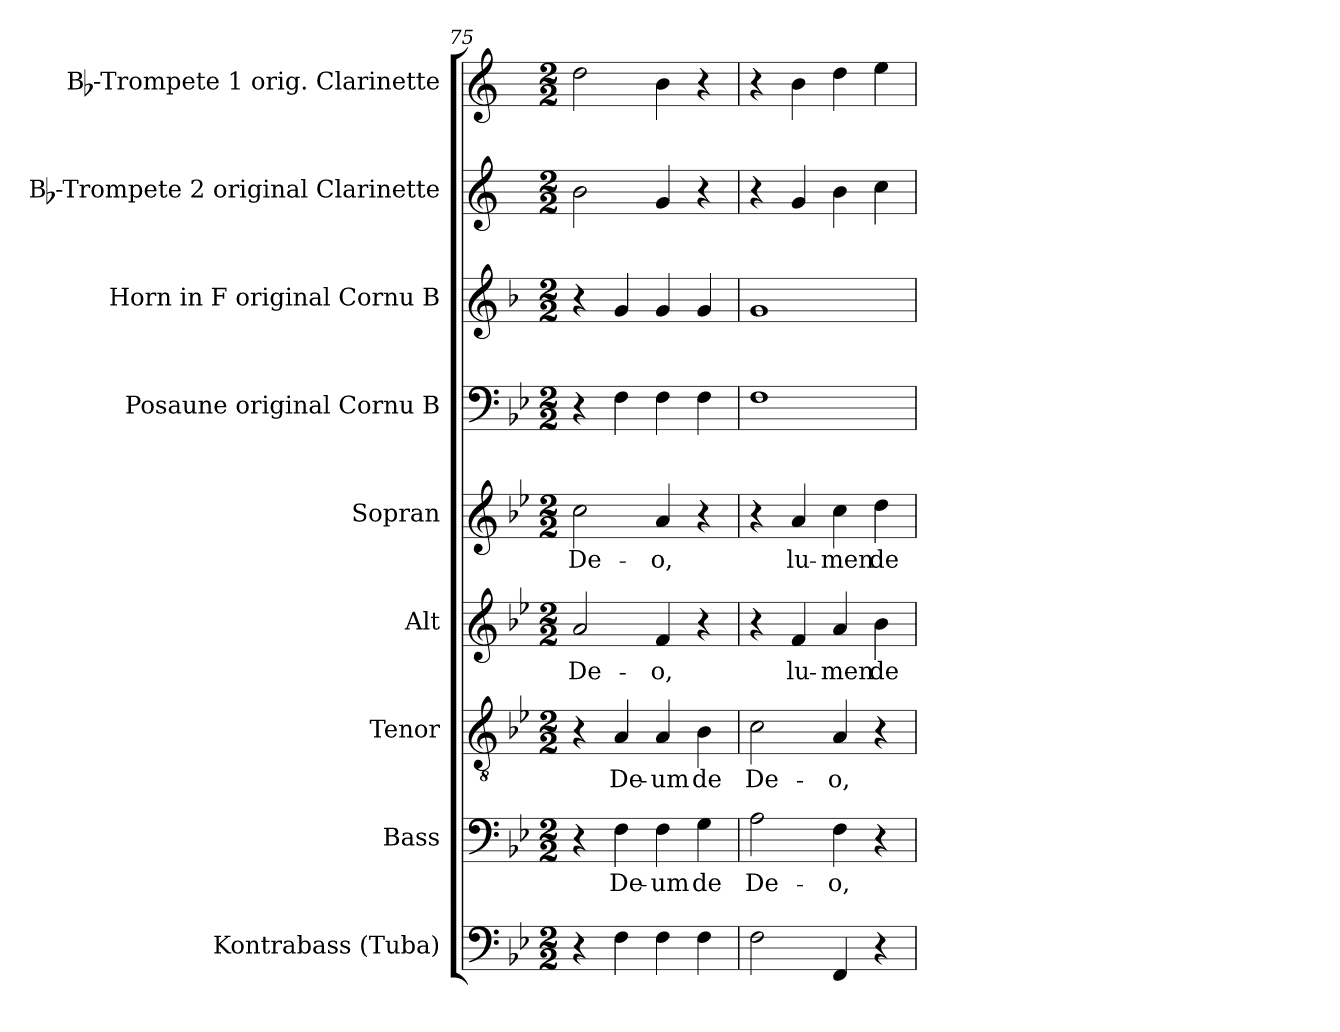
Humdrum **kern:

**kern	**kern	**text	**kern	**text	**kern	**text	**kern	**text	**kern	**kern	**kern	**kern
*part9	*part8	*part8	*part7	*part7	*part6	*part6	*part5	*part5	*part4	*part3	*part2	*part1
*staff9	*staff8	*staff8	*staff7	*staff7	*staff6	*staff6	*staff5	*staff5	*staff4	*staff3	*staff2	*staff1
*I"Kontrabass (Tuba)	*I"Bass	*	*I"Tenor	*	*I"Alt	*	*I"Sopran	*	*I"Posaune original Cornu B	*I"Horn in F original Cornu B	*I"Bb-Trompete 2 original Clarinette	*I"Bb-Trompete 1 orig. Clarinette
*I'Kb.	*I'B.	*	*I'T.	*	*I'A.	*	*I'S.	*	*I'Pos.	*I'Hrn.	*I'Bb Trp. 2	*I'Bb Trp. 1
*clefF4	*clefF4	*	*clefGv2	*	*clefG2	*	*clefG2	*	*clefF4	*clefG2	*clefG2	*clefG2
*ITrd7c12	*	*	*	*	*	*	*	*	*	*ITrd4c7	*ITrd1c2	*ITrd1c2
*k[b-e-]	*k[b-e-]	*	*k[b-e-]	*	*k[b-e-]	*	*k[b-e-]	*	*k[b-e-]	*k[b-e-]	*k[b-e-]	*k[b-e-]
*B-:	*B-:	*	*B-:	*	*B-:	*	*B-:	*	*B-:	*B-:	*B-:	*B-:
*M2/2	*M2/2	*	*M2/2	*	*M2/2	*	*M2/2	*	*M2/2	*M2/2	*M2/2	*M2/2
=75	=75	=75	=75	=75	=75	=75	=75	=75	=75	=75	=75	=75
!	!	!	!	!	!	!LO:LY:b	!	!LO:LY:b	!	!	!	!
4r	4r	.	4r	.	2a/	De-	2cc\	De-	4r	4r	2a\	2cc\
!	!	!LO:LY:b	!	!LO:LY:b	!	!	!	!	!	!	!	!
4FF\	4F\	De-	4A/	De-	.	.	.	.	4F\	4c/	.	.
!	!	!LO:LY:b	!	!LO:LY:b	!	!LO:LY:b	!	!LO:LY:b	!	!	!	!
4FF\	4F\	-um	4A/	-um	4f/	-o,	4a/	-o,	4F\	4c/	4f/	4a\
!	!	!LO:LY:b	!	!LO:LY:b	!	!	!	!	!	!	!	!
4FF\	4G\	de	4B-\	de	4r	.	4r	.	4F\	4c/	4r	4r
=76	=76	=76	=76	=76	=76	=76	=76	=76	=76	=76	=76	=76
!	!	!LO:LY:b	!	!LO:LY:b	!	!	!	!	!	!	!	!
2FF\	2A\	De-	2c\	De-	4r	.	4r	.	1F	1c	4r	4r
!	!	!	!	!	!	!LO:LY:b	!	!LO:LY:b	!	!	!	!
.	.	.	.	.	4f/	lu-	4a/	lu-	.	.	4f/	4a\
!	!	!LO:LY:b	!	!LO:LY:b	!	!LO:LY:b	!	!LO:LY:b	!	!	!	!
4FFF/	4F\	-o,	4A/	-o,	4a/	-men	4cc\	-men	.	.	4a\	4cc\
!	!	!	!	!	!	!LO:LY:b	!	!LO:LY:b	!	!	!	!
4r	4r	.	4r	.	4b-\	de	4dd\	de	.	.	4b-\	4dd\
=	=	=	=	=	=	=	=	=	=	=	=	=
*-	*-	*-	*-	*-	*-	*-	*-	*-	*-	*-	*-	*-
